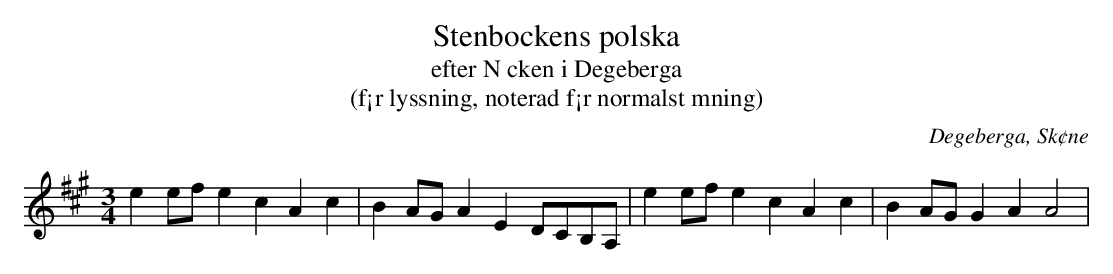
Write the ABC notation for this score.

X:1
T:Stenbockens polska
T:efter N cken i Degeberga
T:(f¡r lyssning, noterad f¡r normalst mning)
O:Degeberga, Sk¢ne
M:3/4
L:1/4
Q:100
K:A
[L:8]ee/f/ ec Ac | BA/G/ AE D/C/B,/A,/ | ee/f/ ec Ac | BA/G/ GA A2 |
